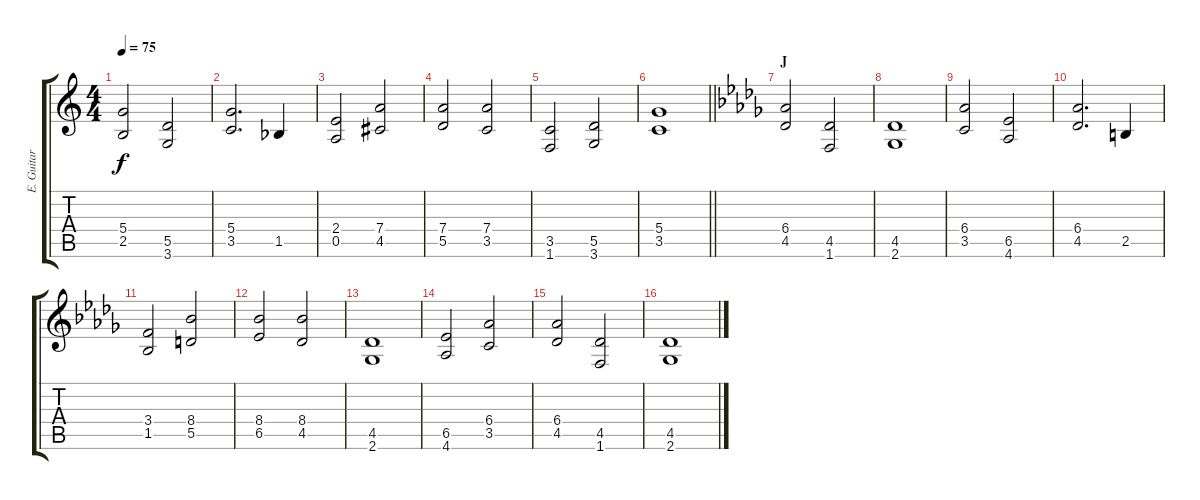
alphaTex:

\track ("E. Guitar" "E. Guitar") {instrument overdrivenguitar}
\staff {score tabs}
\tuning (E4 B3 G3 D3 A2 E2) {hide}
\ts (4 4)
\tempo 75
\clef g2
\ks c
(5.4 2.5).2{dy f} (5.5 3.6).2 |
(5.4 3.5).2{d} 1.5{acc b}.4 |
(2.4 0.5).2 (7.4 4.5).2 |
(7.4 5.5).2 (7.4 3.5).2 |
(3.5 1.6).2 (5.5 3.6).2 |
\barLineRight lightlight
(5.4 3.5).1 |
\section ("" "J")
\ks db
(6.4 4.5).2 (4.5 1.6).2 |
(4.5 2.6).1 |
(6.4 3.5).2 (6.5 4.6).2 |
(6.4 4.5).2{d} 2.5.4 |
(3.4 1.5).2 (8.4 5.5).2 |
(8.4 6.5).2 (8.4 4.5).2 |
(4.5 2.6).1 |
(6.5 4.6).2 (6.4 3.5).2 |
(6.4 4.5).2 (4.5 1.6).2 |
(4.5 2.6).1
